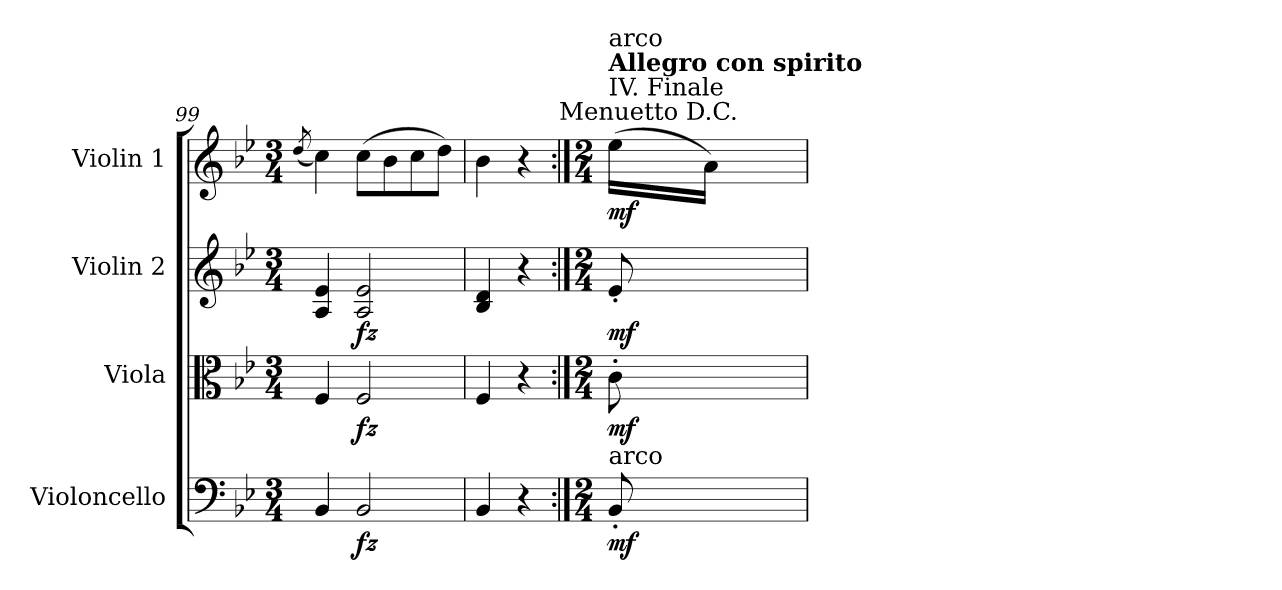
**kern	**dynam	**kern	**dynam	**kern	**dynam	**kern	**dynam
*part4	*part4	*part3	*part3	*part2	*part2	*part1	*part1
*staff4	*staff4	*staff3	*staff3	*staff2	*staff2	*staff1	*staff1
*I"Violoncello	*	*I"Viola	*	*I"Violin 2	*	*I"Violin 1	*
*I'Vc	*	*I'Vla	*	*I'Vln	*	*I'Vln	*
*clefF4	*	*clefC3	*	*clefG2	*	*clefG2	*
*k[b-e-]	*	*k[b-e-]	*	*k[b-e-]	*	*k[b-e-]	*
*M3/4	*	*M3/4	*	*M3/4	*	*M3/4	*
=99	=99	=99	=99	=99	=99	=99	=99
.	.	.	.	.	.	(8qdd/	.
4BB-/	.	4F/	.	4A/ 4e-/	.	4cc\)	.
!	!LO:DY:b	!	!LO:DY:b	!	!LO:DY:b	!	!
2BB-/	fz	2F/	fz	2A/ 2e-/	fz	(8cc\L	.
.	.	.	.	.	.	8b-\	.
.	.	.	.	.	.	8cc\	.
.	.	.	.	.	.	8dd\J)	.
=100	=100	=100	=100	=100	=100	=100	=100
4BB-/	.	4F/	.	4B-/ 4d/	.	4b-\	.
4r	.	4r	.	4r	.	4r	.
!	!	!	!	!	!	!LO:TX:a:t=Menuetto D.C.	!
!!LO:PB:g=z
=:|!	=:|!	=:|!	=:|!	=:|!	=:|!	=:|!	=:|!
*M2/4	*	*M2/4	*	*M2/4	*	*M2/4	*
!	!	!	!	!	!	!LO:TX:a:t=IV. Finale	!
!	!	!	!	!	!	!LO:TX:a:B:t=Allegro con spirito	!
!	!	!	!	!	!	!LO:TX:a:t=arco	!
!LO:TX:a:t=arco	!	!	!	!	!	!	!
!	!LO:DY:b	!	!LO:DY:b	!	!LO:DY:b	!	!LO:DY:b
8BB-'/	mf	8c'\	mf	8e-'/	mf	(16ee-\LL	mf
.	.	.	.	.	.	16a\JJ)	.
=	=	=	=	=	=	=	=
*-	*-	*-	*-	*-	*-	*-	*-
